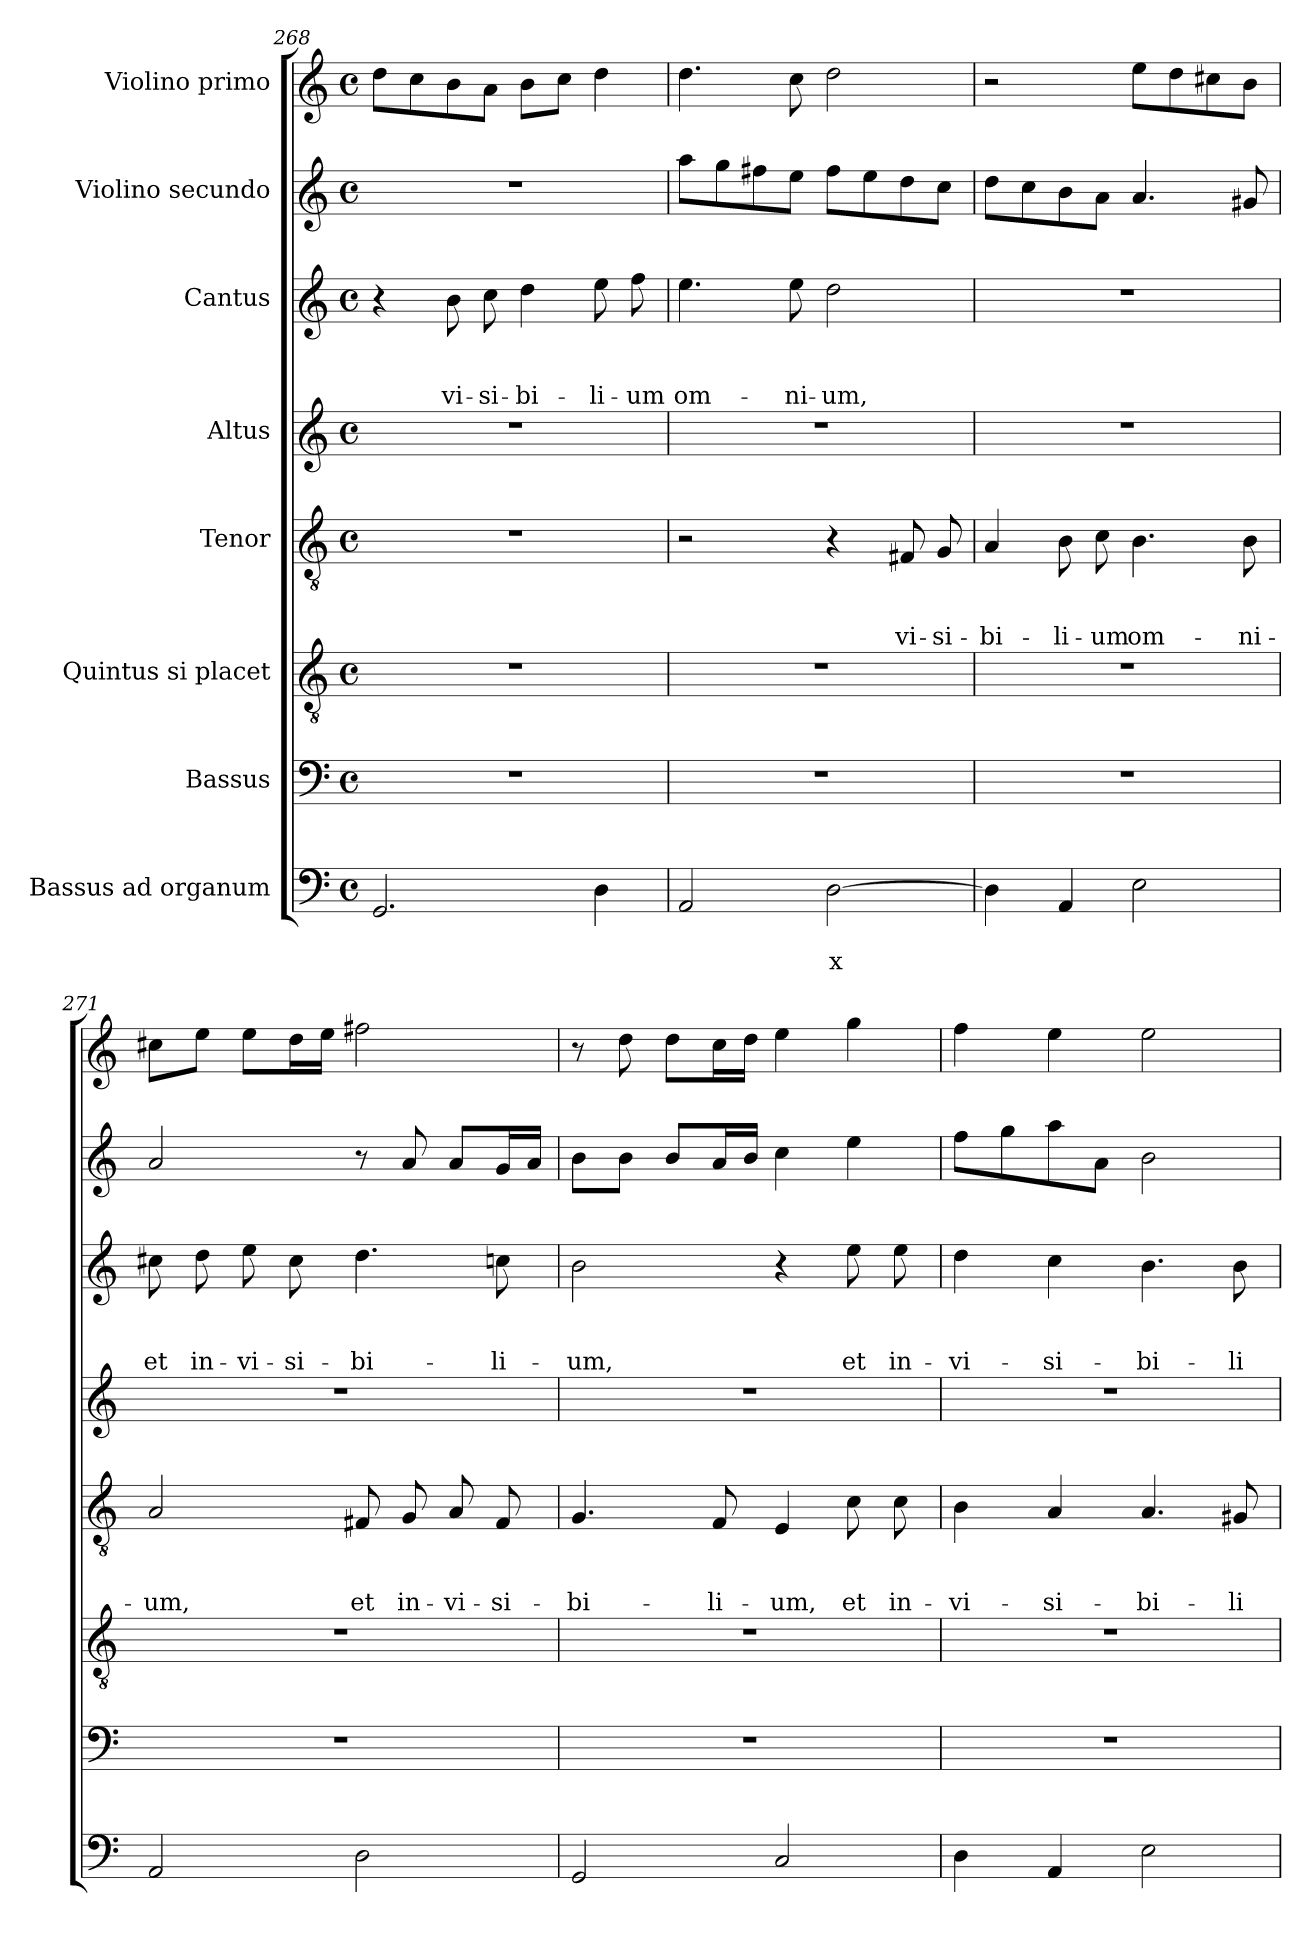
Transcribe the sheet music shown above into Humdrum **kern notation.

**kern	**text	**text	**kern	**kern	**kern	**text	**text	**text	**kern	**kern	**text	**text	**text	**kern	**kern
*part8	*part8	*part8	*part7	*part6	*part5	*part5	*part5	*part5	*part4	*part3	*part3	*part3	*part3	*part2	*part1
*staff8	*staff8	*staff8	*staff7	*staff6	*staff5	*staff5	*staff5	*staff5	*staff4	*staff3	*staff3	*staff3	*staff3	*staff2	*staff1
*I"Bassus ad organum	*	*	*I"Bassus	*I"Quintus si placet	*I"Tenor	*	*	*	*I"Altus	*I"Cantus	*	*	*	*I"Violino secundo	*I"Violino primo
*clefF4	*	*	*clefF4	*clefGv2	*clefGv2	*	*	*	*clefG2	*clefG2	*	*	*	*clefG2	*clefG2
*k[]	*	*	*k[]	*k[]	*k[]	*	*	*	*k[]	*k[]	*	*	*	*k[]	*k[]
*C:	*	*	*C:	*C:	*C:	*	*	*	*C:	*C:	*	*	*	*C:	*C:
*M4/4	*	*	*M4/4	*M4/4	*M4/4	*	*	*	*M4/4	*M4/4	*	*	*	*M4/4	*M4/4
*met(c)	*	*	*met(c)	*met(c)	*met(c)	*	*	*	*met(c)	*met(c)	*	*	*	*met(c)	*met(c)
=268	=268	=268	=268	=268	=268	=268	=268	=268	=268	=268	=268	=268	=268	=268	=268
2.GG/	.	.	1r	1r	1r	.	.	.	1r	4r	.	.	.	1r	8dd\L
.	.	.	.	.	.	.	.	.	.	.	.	.	.	.	8cc\
!	!	!	!	!	!	!	!	!	!	!	!	!	!LO:LY:b	!	!
.	.	.	.	.	.	.	.	.	.	8b\	.	.	vi-	.	8b\
!	!	!	!	!	!	!	!	!	!	!	!	!	!LO:LY:b	!	!
.	.	.	.	.	.	.	.	.	.	8cc\	.	.	-si-	.	8a\J
!	!	!	!	!	!	!	!	!	!	!	!	!	!LO:LY:b	!	!
.	.	.	.	.	.	.	.	.	.	4dd\	.	.	-bi-	.	8b\L
.	.	.	.	.	.	.	.	.	.	.	.	.	.	.	8cc\J
!	!	!	!	!	!	!	!	!	!	!	!	!	!LO:LY:b	!	!
4D\	.	.	.	.	.	.	.	.	.	8ee\	.	.	-li-	.	4dd\
!	!	!	!	!	!	!	!	!	!	!	!	!	!LO:LY:b	!	!
.	.	.	.	.	.	.	.	.	.	8ff\	.	.	-um	.	.
!!LO:PB:g=z
=269	=269	=269	=269	=269	=269	=269	=269	=269	=269	=269	=269	=269	=269	=269	=269
!	!	!	!	!	!	!	!	!	!	!	!	!	!LO:LY:b	!	!
2AA/	.	.	1r	1r	2r	.	.	.	1r	4.ee\	.	.	om-	8aa\L	4.dd\
.	.	.	.	.	.	.	.	.	.	.	.	.	.	8gg\	.
.	.	.	.	.	.	.	.	.	.	.	.	.	.	8ff#X\	.
!	!	!	!	!	!	!	!	!	!	!	!	!	!LO:LY:b	!	!
.	.	.	.	.	.	.	.	.	.	8ee\	.	.	-ni-	8ee\J	8cc\
!	!	!LO:LY:b	!	!	!	!	!	!	!	!	!	!	!LO:LY:b	!	!
[2D\	.	x	.	.	4r	.	.	.	.	2dd\	.	.	-um,	8ff#\L	2dd\
.	.	.	.	.	.	.	.	.	.	.	.	.	.	8ee\	.
!	!	!	!	!	!	!	!	!LO:LY:b	!	!	!	!	!	!	!
.	.	.	.	.	8F#X/	.	.	vi-	.	.	.	.	.	8dd\	.
!	!	!	!	!	!	!	!	!LO:LY:b	!	!	!	!	!	!	!
.	.	.	.	.	8G/	.	.	-si-	.	.	.	.	.	8cc\J	.
=270	=270	=270	=270	=270	=270	=270	=270	=270	=270	=270	=270	=270	=270	=270	=270
!	!	!	!	!	!	!	!	!LO:LY:b	!	!	!	!	!	!	!
4D\]	.	.	1r	1r	4A/	.	.	-bi-	1r	1r	.	.	.	8dd\L	2r
.	.	.	.	.	.	.	.	.	.	.	.	.	.	8cc\	.
!	!	!	!	!	!	!	!	!LO:LY:b	!	!	!	!	!	!	!
4AA/	.	.	.	.	8B\	.	.	-li-	.	.	.	.	.	8b\	.
!	!	!	!	!	!	!	!	!LO:LY:b	!	!	!	!	!	!	!
.	.	.	.	.	8c\	.	.	-um	.	.	.	.	.	8a\J	.
!	!	!	!	!	!	!	!	!LO:LY:b	!	!	!	!	!	!	!
2E\	.	.	.	.	4.B\	.	.	om-	.	.	.	.	.	4.a/	8ee\L
.	.	.	.	.	.	.	.	.	.	.	.	.	.	.	8dd\
.	.	.	.	.	.	.	.	.	.	.	.	.	.	.	8cc#X\
!	!	!	!	!	!	!	!	!LO:LY:b	!	!	!	!	!	!	!
.	.	.	.	.	8B\	.	.	-ni-	.	.	.	.	.	8g#X/	8b\J
=271	=271	=271	=271	=271	=271	=271	=271	=271	=271	=271	=271	=271	=271	=271	=271
!	!	!	!	!	!	!	!	!LO:LY:b	!	!	!	!	!LO:LY:b	!	!
2AA/	.	.	1r	1r	2A/	.	.	-um,	1r	8cc#X\	.	.	et	2a/	8cc#X\L
!	!	!	!	!	!	!	!	!	!	!	!	!	!LO:LY:b	!	!
.	.	.	.	.	.	.	.	.	.	8dd\	.	.	in-	.	8ee\J
!	!	!	!	!	!	!	!	!	!	!	!	!	!LO:LY:b	!	!
.	.	.	.	.	.	.	.	.	.	8ee\	.	.	-vi-	.	8ee\L
!	!	!	!	!	!	!	!	!	!	!	!	!	!LO:LY:b	!	!
.	.	.	.	.	.	.	.	.	.	8cc#\	.	.	-si-	.	16dd\L
.	.	.	.	.	.	.	.	.	.	.	.	.	.	.	16ee\JJ
!	!	!	!	!	!	!	!	!LO:LY:b	!	!	!	!	!LO:LY:b	!	!
2D\	.	.	.	.	8F#X/	.	.	et	.	4.dd\	.	.	-bi-	8r	2ff#X\
!	!	!	!	!	!	!	!	!LO:LY:b	!	!	!	!	!	!	!
.	.	.	.	.	8G/	.	.	in-	.	.	.	.	.	8a/	.
!	!	!	!	!	!	!	!	!LO:LY:b	!	!	!	!	!	!	!
.	.	.	.	.	8A/	.	.	-vi-	.	.	.	.	.	8a/L	.
!	!	!	!	!	!	!	!	!LO:LY:b	!	!	!	!	!LO:LY:b	!	!
.	.	.	.	.	8F#/	.	.	-si-	.	8ccn\	.	.	-li-	16g/L	.
.	.	.	.	.	.	.	.	.	.	.	.	.	.	16a/JJ	.
=272	=272	=272	=272	=272	=272	=272	=272	=272	=272	=272	=272	=272	=272	=272	=272
!	!	!	!	!	!	!	!	!LO:LY:b	!	!	!	!	!LO:LY:b	!	!
2GG/	.	.	1r	1r	4.G/	.	.	-bi-	1r	2b\	.	.	-um,	8b\L	8r
.	.	.	.	.	.	.	.	.	.	.	.	.	.	8b\J	8dd\
.	.	.	.	.	.	.	.	.	.	.	.	.	.	8b/L	8dd\L
!	!	!	!	!	!	!	!	!LO:LY:b	!	!	!	!	!	!	!
.	.	.	.	.	8F/	.	.	-li-	.	.	.	.	.	16a/L	16cc\L
.	.	.	.	.	.	.	.	.	.	.	.	.	.	16b/JJ	16dd\JJ
!	!	!	!	!	!	!	!	!LO:LY:b	!	!	!	!	!	!	!
2C/	.	.	.	.	4E/	.	.	-um,	.	4r	.	.	.	4cc\	4ee\
!	!	!	!	!	!	!	!	!LO:LY:b	!	!	!	!	!LO:LY:b	!	!
.	.	.	.	.	8c\	.	.	et	.	8ee\	.	.	et	4ee\	4gg\
!	!	!	!	!	!	!	!	!LO:LY:b	!	!	!	!	!LO:LY:b	!	!
.	.	.	.	.	8c\	.	.	in-	.	8ee\	.	.	in-	.	.
=273	=273	=273	=273	=273	=273	=273	=273	=273	=273	=273	=273	=273	=273	=273	=273
!	!	!	!	!	!	!	!	!LO:LY:b	!	!	!	!	!LO:LY:b	!	!
4D\	.	.	1r	1r	4B\	.	.	-vi-	1r	4dd\	.	.	-vi-	8ff\L	4ff\
.	.	.	.	.	.	.	.	.	.	.	.	.	.	8gg\	.
!	!	!	!	!	!	!	!	!LO:LY:b	!	!	!	!	!LO:LY:b	!	!
4AA/	.	.	.	.	4A/	.	.	-si-	.	4cc\	.	.	-si-	8aa\	4ee\
.	.	.	.	.	.	.	.	.	.	.	.	.	.	8a\J	.
!	!	!	!	!	!	!	!	!LO:LY:b	!	!	!	!	!LO:LY:b	!	!
2E\	.	.	.	.	4.A/	.	.	-bi-	.	4.b\	.	.	-bi-	2b\	2ee\
!	!	!	!	!	!	!	!	!LO:LY:b	!	!	!	!	!LO:LY:b	!	!
.	.	.	.	.	8G#X/	.	.	-li-	.	8b\	.	.	-li-	.	.
=	=	=	=	=	=	=	=	=	=	=	=	=	=	=	=
*-	*-	*-	*-	*-	*-	*-	*-	*-	*-	*-	*-	*-	*-	*-	*-
